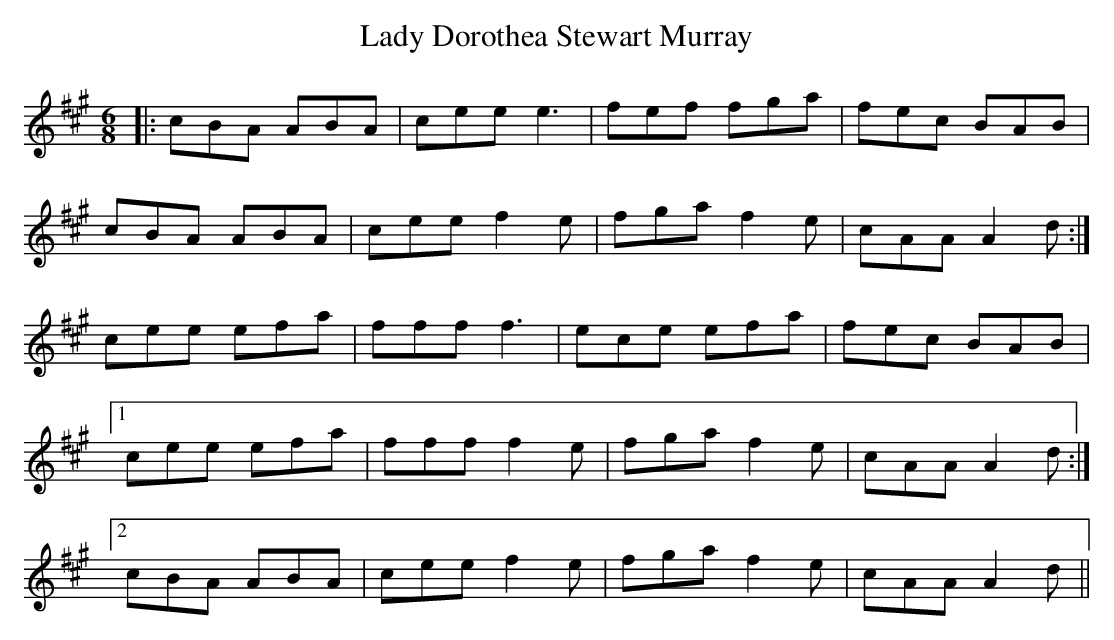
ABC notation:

X:1
T: Lady Dorothea Stewart Murray
M: 6/8
L: 1/8
K: Amaj
|:cBA ABA|ceee3|fef fga|fec BAB|
cBA ABA|ceef2e|fgaf2e|cAAA2d:|
;cee efa|ffff3|ece efa|fec BAB|
[1 cee efa|ffff2e|fgaf2e|cAAA2d:|
[2 cBA ABA|ceef2e|fgaf2e|cAAA2d||
